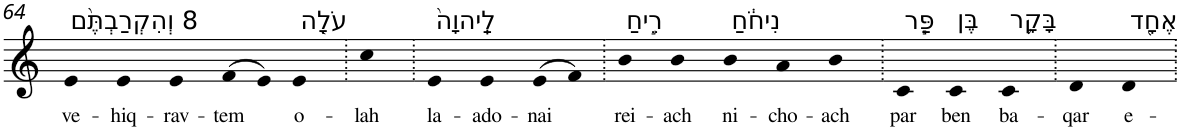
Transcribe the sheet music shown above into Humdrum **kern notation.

**kern	**text
*part1	*part1
*staff1	*staff1
*I"Piano	*
*I'Pno	*
!!LO:PB:g=z
*clefG2	*
*k[]	*
=64	=64
!LO:TX:a:t=8 וְהִקְרַבְתֶּ֨ם	!
!	!LO:LY:b
4e	ve-
!	!LO:LY:b
4e	-hiq-
!	!LO:LY:b
4e	-rav-
!	!LO:LY:b
(>8f	-tem
8e)	.
!LO:TX:a:t=עֹלָ֤ה	!
!	!LO:LY:b
4e	o-
=65.	=65.
!	!LO:LY:b
4cc	-lah
=66.	=66.
!LO:TX:a:t=לַֽיהוָה֙	!
!	!LO:LY:b
4e	la-
!	!LO:LY:b
4e	-ado-
!	!LO:LY:b
(>8e	-nai
8f)	.
=67.	=67.
!LO:TX:a:t=רֵ֣יחַ	!
!	!LO:LY:b
4b	rei-
!	!LO:LY:b
4b	-ach
!LO:TX:a:t=נִיחֹ֔חַ	!
!	!LO:LY:b
4b	ni-
!	!LO:LY:b
4a	-cho-
!	!LO:LY:b
4b	-ach
=68.	=68.
!LO:TX:a:t=פַּ֧ר	!
!	!LO:LY:b
4c	par
!LO:TX:a:t=בֶּן	!
!	!LO:LY:b
4c	ben
!LO:TX:a:t=בָּקָ֛ר	!
!	!LO:LY:b
4c	ba-
=69.	=69.
!	!LO:LY:b
4d	-qar
!LO:TX:a:t=אֶחָ֖ד	!
!	!LO:LY:b
4d	e-
=.	=.
*-	*-
